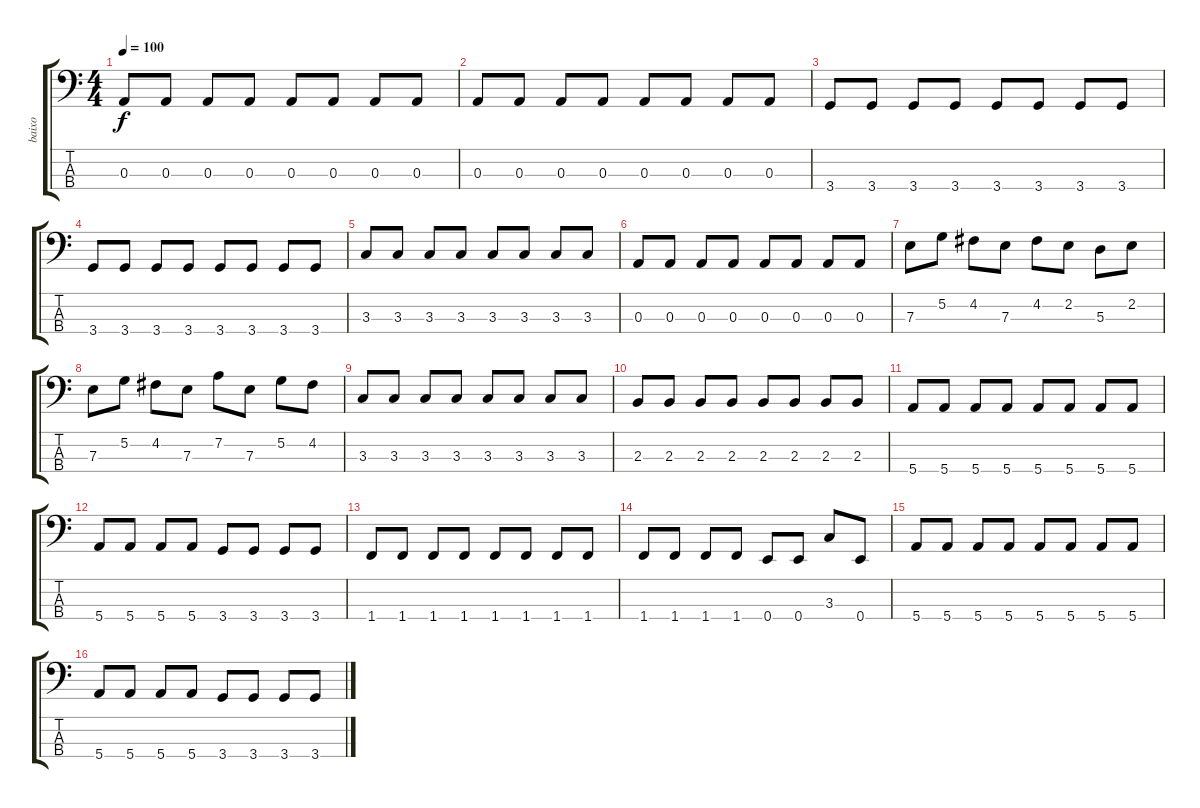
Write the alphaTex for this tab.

\track ("baixo" "baixo") {instrument electricbassfinger}
\staff {score tabs}
\tuning (G2 D2 A1 E1) {hide}
\ts (4 4)
\tempo 100
\clef f4
\ks c
0.3.8{dy f instrument electricbassfinger} 0.3.8 0.3.8 0.3.8 0.3.8 0.3.8 0.3.8 0.3.8 |
0.3.8 0.3.8 0.3.8 0.3.8 0.3.8 0.3.8 0.3.8 0.3.8 |
3.4.8 3.4.8 3.4.8 3.4.8 3.4.8 3.4.8 3.4.8 3.4.8 |
3.4.8 3.4.8 3.4.8 3.4.8 3.4.8 3.4.8 3.4.8 3.4.8 |
3.3.8 3.3.8 3.3.8 3.3.8 3.3.8 3.3.8 3.3.8 3.3.8 |
0.3.8 0.3.8 0.3.8 0.3.8 0.3.8 0.3.8 0.3.8 0.3.8 |
7.3.8 5.2.8 4.2.8 7.3.8 4.2.8 2.2.8 5.3.8 2.2.8 |
7.3.8 5.2.8 4.2.8 7.3.8 7.2.8 7.3.8 5.2.8 4.2.8 |
3.3.8 3.3.8 3.3.8 3.3.8 3.3.8 3.3.8 3.3.8 3.3.8 |
2.3.8 2.3.8 2.3.8 2.3.8 2.3.8 2.3.8 2.3.8 2.3.8 |
5.4.8 5.4.8 5.4.8 5.4.8 5.4.8 5.4.8 5.4.8 5.4.8 |
5.4.8 5.4.8 5.4.8 5.4.8 3.4.8 3.4.8 3.4.8 3.4.8 |
1.4.8 1.4.8 1.4.8 1.4.8 1.4.8 1.4.8 1.4.8 1.4.8 |
1.4.8 1.4.8 1.4.8 1.4.8 0.4.8 0.4.8 3.3.8 0.4.8 |
5.4.8 5.4.8 5.4.8 5.4.8 5.4.8 5.4.8 5.4.8 5.4.8 |
5.4.8 5.4.8 5.4.8 5.4.8 3.4.8 3.4.8 3.4.8 3.4.8
